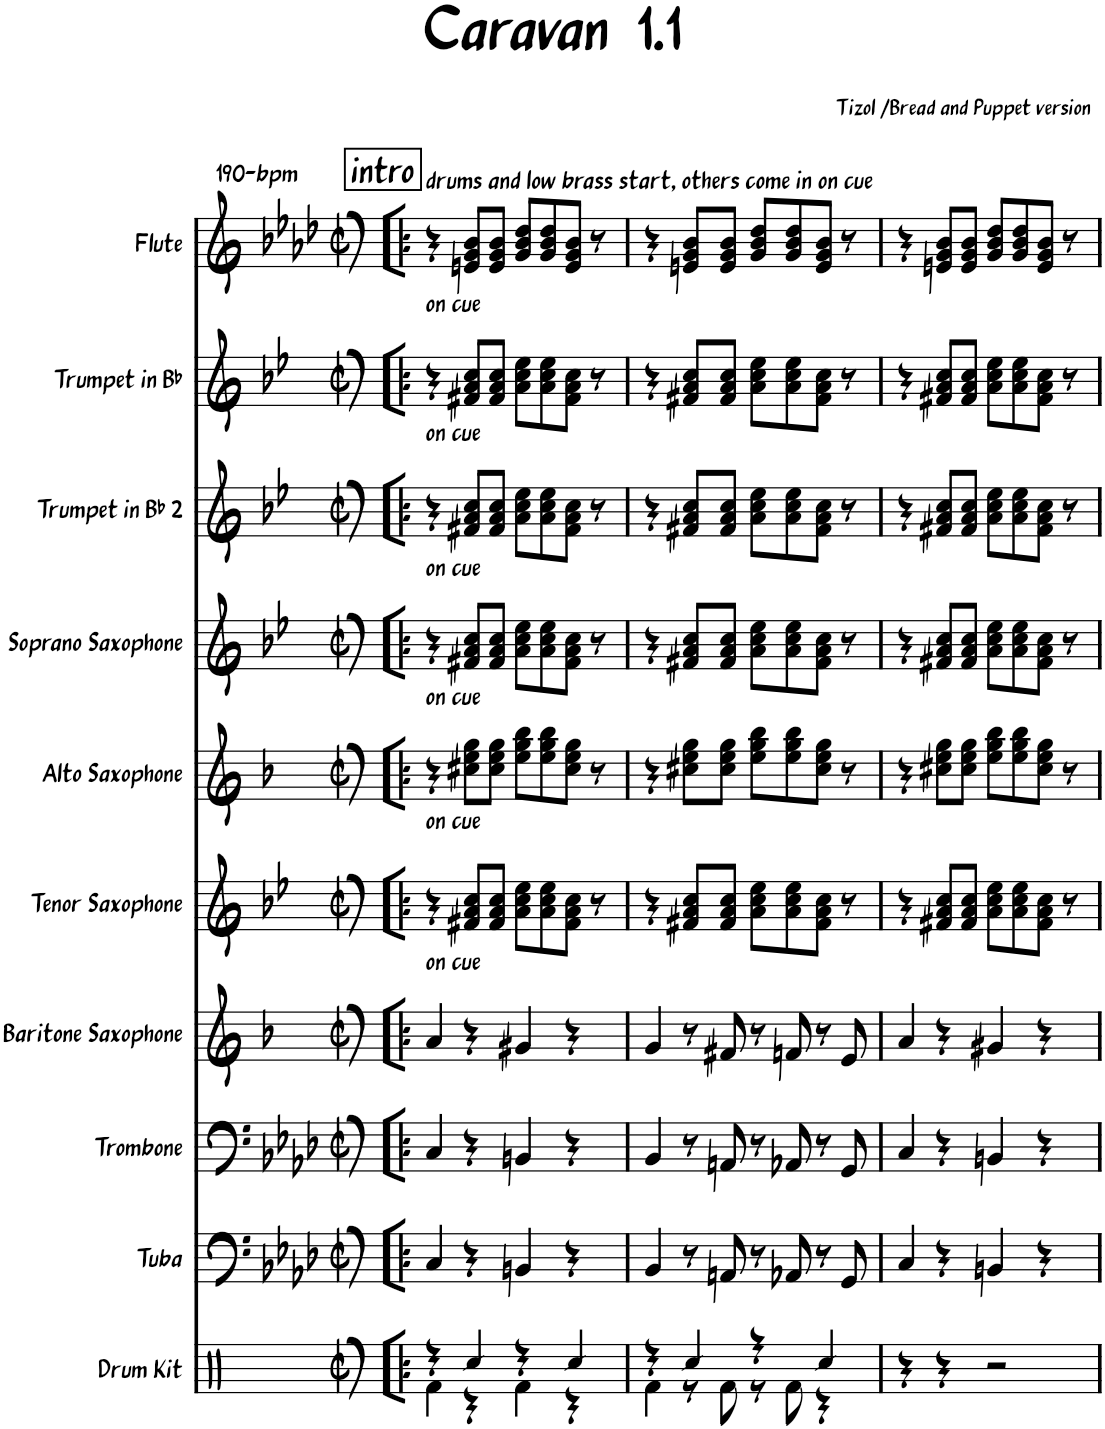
**kern	**kern	**kern	**kern	**kern	**kern	**kern	**kern	**kern	**kern
*part10	*part9	*part8	*part7	*part6	*part5	*part4	*part3	*part2	*part1
*staff10	*staff9	*staff8	*staff7	*staff6	*staff5	*staff4	*staff3	*staff2	*staff1
*I"Drum Kit	*I"Tuba	*I"Trombone	*I"Baritone Saxophone	*I"Tenor Saxophone	*I"Alto Saxophone	*I"Soprano Saxophone	*I"Trumpet in Bb 2	*I"Trumpet in Bb	*I"Flute
*I'D. Kit	*I'Tba.	*I'Tbn.	*I'Bar. Sax.	*I'T. Sax.	*I'A. Sax.	*	*I'Tpt. in Bb 2	*I'Tpt. in Bb	*I'Fl.
*clefX	*clefF4	*clefF4	*clefG2	*clefG2	*clefG2	*clefG2	*clefG2	*clefG2	*clefG2
*	*	*	*Trd12c21	*Trd8c14	*Trd5c9	*Trd1c2	*Trd1c2	*Trd1c2	*
*k[]	*k[b-e-a-d-]	*k[b-e-a-d-]	*k[b-]	*k[b-e-]	*k[b-]	*k[b-e-]	*k[b-e-]	*k[b-e-]	*k[b-e-a-d-]
*M2/2	*M2/2	*M2/2	*M2/2	*M2/2	*M2/2	*M2/2	*M2/2	*M2/2	*M2/2
*met(c|)	*met(c|)	*met(c|)	*met(c|)	*met(c|)	*met(c|)	*met(c|)	*met(c|)	*met(c|)	*met(c|)
=1!|:	=1!|:	=1!|:	=1!|:	=1!|:	=1!|:	=1!|:	=1!|:	=1!|:	=1!|:
*^	*	*	*	*	*	*	*	*	*
!	!	!	!	!	!	!	!	!	!	!LO:TX:b:t=on cue
!	!	!	!	!	!	!	!	!	!LO:TX:b:t=on cue	!
!	!	!	!	!	!	!	!	!LO:TX:b:t=on cue	!	!
!	!	!	!	!	!	!	!LO:TX:b:t=on cue	!	!	!
!	!	!	!	!	!	!LO:TX:b:t=on cue	!	!	!	!
!	!	!	!	!	!LO:TX:b:t=on cue	!	!	!	!	!
4r	4Rf\	4C/	4C/	4a/	4r	4r	4r	4r	4r	4r
4Rcc/	4r	4r	4r	4r	8f#X/ 8a/ 8cc/L	8cc#X\ 8ee\ 8gg\L	8f#X/ 8a/ 8cc/L	8f#X/ 8a/ 8cc/L	8f#X/ 8a/ 8cc/L	8en/ 8g/ 8b-/L
.	.	.	.	.	8f#/ 8a/ 8cc/J	8cc#\ 8ee\ 8gg\J	8f#/ 8a/ 8cc/J	8f#/ 8a/ 8cc/J	8f#/ 8a/ 8cc/J	8e/ 8g/ 8b-/J
4r	4Rf\	4BBn/	4BBn/	4g#X/	8a\ 8cc\ 8ee-\L	8ee\ 8gg\ 8bb-\L	8a\ 8cc\ 8ee-\L	8a\ 8cc\ 8ee-\L	8a\ 8cc\ 8ee-\L	8g/ 8b-/ 8dd-/L
.	.	.	.	.	8a\ 8cc\ 8ee-\	8ee\ 8gg\ 8bb-\	8a\ 8cc\ 8ee-\	8a\ 8cc\ 8ee-\	8a\ 8cc\ 8ee-\	8g/ 8b-/ 8dd-/
4Rcc/	4r	4r	4r	4r	8f#\ 8a\ 8cc\J	8cc#\ 8ee\ 8gg\J	8f#\ 8a\ 8cc\J	8f#\ 8a\ 8cc\J	8f#\ 8a\ 8cc\J	8e/ 8g/ 8b-/J
.	.	.	.	.	8r	8r	8r	8r	8r	8r
=2	=2	=2	=2	=2	=2	=2	=2	=2	=2	=2
4r	4Rf\	4BB-/	4BB-/	4g/	4r	4r	4r	4r	4r	4r
4Rcc/	8r	8r	8r	8r	8f#X/ 8a/ 8cc/L	8cc#X\ 8ee\ 8gg\L	8f#X/ 8a/ 8cc/L	8f#X/ 8a/ 8cc/L	8f#X/ 8a/ 8cc/L	8en/ 8g/ 8b-/L
.	8Rf\	8AAn/	8AAn/	8f#X/	8f#/ 8a/ 8cc/J	8cc#\ 8ee\ 8gg\J	8f#/ 8a/ 8cc/J	8f#/ 8a/ 8cc/J	8f#/ 8a/ 8cc/J	8e/ 8g/ 8b-/J
4r	8r	8r	8r	8r	8a\ 8cc\ 8ee-\L	8ee\ 8gg\ 8bb-\L	8a\ 8cc\ 8ee-\L	8a\ 8cc\ 8ee-\L	8a\ 8cc\ 8ee-\L	8g/ 8b-/ 8dd-/L
.	8Rf\	8AA-X/	8AA-X/	8fn/	8a\ 8cc\ 8ee-\	8ee\ 8gg\ 8bb-\	8a\ 8cc\ 8ee-\	8a\ 8cc\ 8ee-\	8a\ 8cc\ 8ee-\	8g/ 8b-/ 8dd-/
4Rcc/	4r	8r	8r	8r	8f#\ 8a\ 8cc\J	8cc#\ 8ee\ 8gg\J	8f#\ 8a\ 8cc\J	8f#\ 8a\ 8cc\J	8f#\ 8a\ 8cc\J	8e/ 8g/ 8b-/J
.	.	8GG/	8GG/	8e/	8r	8r	8r	8r	8r	8r
*v	*v	*	*	*	*	*	*	*	*	*
=3	=3	=3	=3	=3	=3	=3	=3	=3	=3
4r	4C/	4C/	4a/	4r	4r	4r	4r	4r	4r
4r	4r	4r	4r	8f#X/ 8a/ 8cc/L	8cc#X\ 8ee\ 8gg\L	8f#X/ 8a/ 8cc/L	8f#X/ 8a/ 8cc/L	8f#X/ 8a/ 8cc/L	8en/ 8g/ 8b-/L
.	.	.	.	8f#/ 8a/ 8cc/J	8cc#\ 8ee\ 8gg\J	8f#/ 8a/ 8cc/J	8f#/ 8a/ 8cc/J	8f#/ 8a/ 8cc/J	8e/ 8g/ 8b-/J
2r	4BBn/	4BBn/	4g#X/	8a\ 8cc\ 8ee-\L	8ee\ 8gg\ 8bb-\L	8a\ 8cc\ 8ee-\L	8a\ 8cc\ 8ee-\L	8a\ 8cc\ 8ee-\L	8g/ 8b-/ 8dd-/L
.	.	.	.	8a\ 8cc\ 8ee-\	8ee\ 8gg\ 8bb-\	8a\ 8cc\ 8ee-\	8a\ 8cc\ 8ee-\	8a\ 8cc\ 8ee-\	8g/ 8b-/ 8dd-/
.	4r	4r	4r	8f#\ 8a\ 8cc\J	8cc#\ 8ee\ 8gg\J	8f#\ 8a\ 8cc\J	8f#\ 8a\ 8cc\J	8f#\ 8a\ 8cc\J	8e/ 8g/ 8b-/J
.	.	.	.	8r	8r	8r	8r	8r	8r
=	=	=	=	=	=	=	=	=	=
*-	*-	*-	*-	*-	*-	*-	*-	*-	*-
